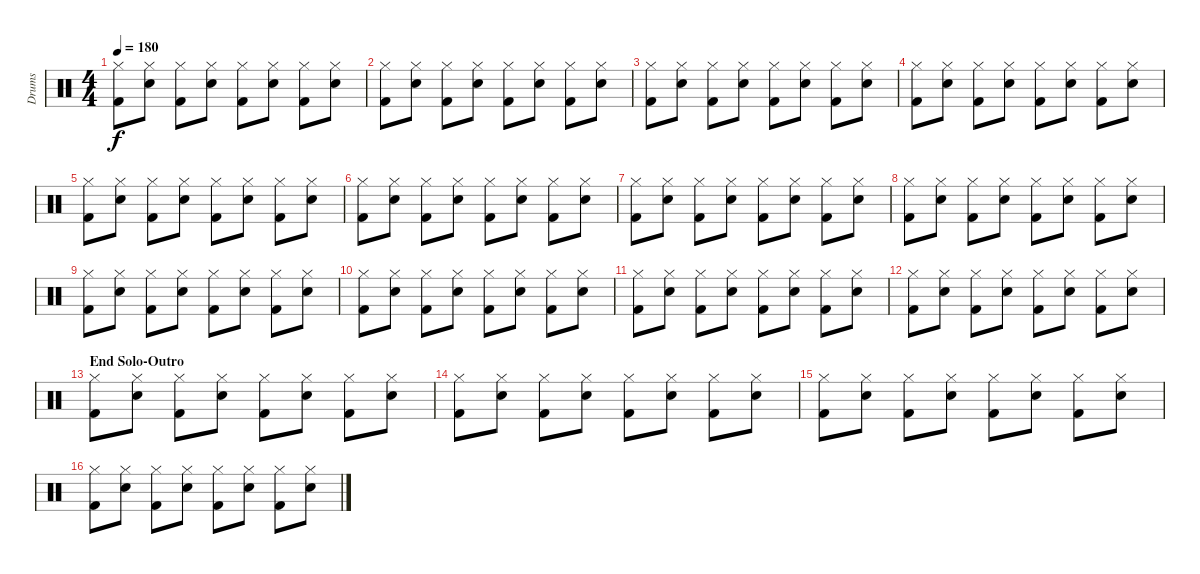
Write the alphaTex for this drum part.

\track ("Drums" "Drums") {instrument percussion}
\staff {score}
\articulation defaults
\ts (4 4)
\tempo 180
\clef neutral
\ks c
("Kick (hit) 2" "Hi-Hat (closed)").8{dy f} ("Snare (hit) 2" "Hi-Hat (closed)").8 ("Kick (hit) 2" "Hi-Hat (closed)").8 ("Snare (hit) 2" "Hi-Hat (closed)").8 ("Kick (hit) 2" "Hi-Hat (closed)").8 ("Snare (hit) 2" "Hi-Hat (closed)").8 ("Kick (hit) 2" "Hi-Hat (closed)").8 ("Snare (hit) 2" "Hi-Hat (closed)").8 |
("Kick (hit) 2" "Hi-Hat (closed)").8 ("Snare (hit) 2" "Hi-Hat (closed)").8 ("Kick (hit) 2" "Hi-Hat (closed)").8 ("Snare (hit) 2" "Hi-Hat (closed)").8 ("Kick (hit) 2" "Hi-Hat (closed)").8 ("Snare (hit) 2" "Hi-Hat (closed)").8 ("Kick (hit) 2" "Hi-Hat (closed)").8 ("Snare (hit) 2" "Hi-Hat (closed)").8 |
("Kick (hit) 2" "Hi-Hat (closed)").8 ("Snare (hit) 2" "Hi-Hat (closed)").8 ("Kick (hit) 2" "Hi-Hat (closed)").8 ("Snare (hit) 2" "Hi-Hat (closed)").8 ("Kick (hit) 2" "Hi-Hat (closed)").8 ("Snare (hit) 2" "Hi-Hat (closed)").8 ("Kick (hit) 2" "Hi-Hat (closed)").8 ("Snare (hit) 2" "Hi-Hat (closed)").8 |
("Kick (hit) 2" "Hi-Hat (closed)").8 ("Snare (hit) 2" "Hi-Hat (closed)").8 ("Kick (hit) 2" "Hi-Hat (closed)").8 ("Snare (hit) 2" "Hi-Hat (closed)").8 ("Kick (hit) 2" "Hi-Hat (closed)").8 ("Snare (hit) 2" "Hi-Hat (closed)").8 ("Kick (hit) 2" "Hi-Hat (closed)").8 ("Snare (hit) 2" "Hi-Hat (closed)").8 |
("Kick (hit) 2" "Hi-Hat (closed)").8 ("Snare (hit) 2" "Hi-Hat (closed)").8 ("Kick (hit) 2" "Hi-Hat (closed)").8 ("Snare (hit) 2" "Hi-Hat (closed)").8 ("Kick (hit) 2" "Hi-Hat (closed)").8 ("Snare (hit) 2" "Hi-Hat (closed)").8 ("Kick (hit) 2" "Hi-Hat (closed)").8 ("Snare (hit) 2" "Hi-Hat (closed)").8 |
("Kick (hit) 2" "Hi-Hat (closed)").8 ("Snare (hit) 2" "Hi-Hat (closed)").8 ("Kick (hit) 2" "Hi-Hat (closed)").8 ("Snare (hit) 2" "Hi-Hat (closed)").8 ("Kick (hit) 2" "Hi-Hat (closed)").8 ("Snare (hit) 2" "Hi-Hat (closed)").8 ("Kick (hit) 2" "Hi-Hat (closed)").8 ("Snare (hit) 2" "Hi-Hat (closed)").8 |
("Kick (hit) 2" "Hi-Hat (closed)").8 ("Snare (hit) 2" "Hi-Hat (closed)").8 ("Kick (hit) 2" "Hi-Hat (closed)").8 ("Snare (hit) 2" "Hi-Hat (closed)").8 ("Kick (hit) 2" "Hi-Hat (closed)").8 ("Snare (hit) 2" "Hi-Hat (closed)").8 ("Kick (hit) 2" "Hi-Hat (closed)").8 ("Snare (hit) 2" "Hi-Hat (closed)").8 |
("Kick (hit) 2" "Hi-Hat (closed)").8 ("Snare (hit) 2" "Hi-Hat (closed)").8 ("Kick (hit) 2" "Hi-Hat (closed)").8 ("Snare (hit) 2" "Hi-Hat (closed)").8 ("Kick (hit) 2" "Hi-Hat (closed)").8 ("Snare (hit) 2" "Hi-Hat (closed)").8 ("Kick (hit) 2" "Hi-Hat (closed)").8 ("Snare (hit) 2" "Hi-Hat (closed)").8 |
("Kick (hit) 2" "Hi-Hat (closed)").8 ("Snare (hit) 2" "Hi-Hat (closed)").8 ("Kick (hit) 2" "Hi-Hat (closed)").8 ("Snare (hit) 2" "Hi-Hat (closed)").8 ("Kick (hit) 2" "Hi-Hat (closed)").8 ("Snare (hit) 2" "Hi-Hat (closed)").8 ("Kick (hit) 2" "Hi-Hat (closed)").8 ("Snare (hit) 2" "Hi-Hat (closed)").8 |
("Kick (hit) 2" "Hi-Hat (closed)").8 ("Snare (hit) 2" "Hi-Hat (closed)").8 ("Kick (hit) 2" "Hi-Hat (closed)").8 ("Snare (hit) 2" "Hi-Hat (closed)").8 ("Kick (hit) 2" "Hi-Hat (closed)").8 ("Snare (hit) 2" "Hi-Hat (closed)").8 ("Kick (hit) 2" "Hi-Hat (closed)").8 ("Snare (hit) 2" "Hi-Hat (closed)").8 |
("Kick (hit) 2" "Hi-Hat (closed)").8 ("Snare (hit) 2" "Hi-Hat (closed)").8 ("Kick (hit) 2" "Hi-Hat (closed)").8 ("Snare (hit) 2" "Hi-Hat (closed)").8 ("Kick (hit) 2" "Hi-Hat (closed)").8 ("Snare (hit) 2" "Hi-Hat (closed)").8 ("Kick (hit) 2" "Hi-Hat (closed)").8 ("Snare (hit) 2" "Hi-Hat (closed)").8 |
("Kick (hit) 2" "Hi-Hat (closed)").8 ("Snare (hit) 2" "Hi-Hat (closed)").8 ("Kick (hit) 2" "Hi-Hat (closed)").8 ("Snare (hit) 2" "Hi-Hat (closed)").8 ("Kick (hit) 2" "Hi-Hat (closed)").8 ("Snare (hit) 2" "Hi-Hat (closed)").8 ("Kick (hit) 2" "Hi-Hat (closed)").8 ("Snare (hit) 2" "Hi-Hat (closed)").8 |
\section ("" "End Solo-Outro")
("Kick (hit) 2" "Hi-Hat (closed)").8 ("Snare (hit) 2" "Hi-Hat (closed)").8 ("Kick (hit) 2" "Hi-Hat (closed)").8 ("Snare (hit) 2" "Hi-Hat (closed)").8 ("Kick (hit) 2" "Hi-Hat (closed)").8 ("Snare (hit) 2" "Hi-Hat (closed)").8 ("Kick (hit) 2" "Hi-Hat (closed)").8 ("Snare (hit) 2" "Hi-Hat (closed)").8 |
("Kick (hit) 2" "Hi-Hat (closed)").8 ("Snare (hit) 2" "Hi-Hat (closed)").8 ("Kick (hit) 2" "Hi-Hat (closed)").8 ("Snare (hit) 2" "Hi-Hat (closed)").8 ("Kick (hit) 2" "Hi-Hat (closed)").8 ("Snare (hit) 2" "Hi-Hat (closed)").8 ("Kick (hit) 2" "Hi-Hat (closed)").8 ("Snare (hit) 2" "Hi-Hat (closed)").8 |
("Kick (hit) 2" "Hi-Hat (closed)").8 ("Snare (hit) 2" "Hi-Hat (closed)").8 ("Kick (hit) 2" "Hi-Hat (closed)").8 ("Snare (hit) 2" "Hi-Hat (closed)").8 ("Kick (hit) 2" "Hi-Hat (closed)").8 ("Snare (hit) 2" "Hi-Hat (closed)").8 ("Kick (hit) 2" "Hi-Hat (closed)").8 ("Snare (hit) 2" "Hi-Hat (closed)").8 |
("Kick (hit) 2" "Hi-Hat (closed)").8 ("Snare (hit) 2" "Hi-Hat (closed)").8 ("Kick (hit) 2" "Hi-Hat (closed)").8 ("Snare (hit) 2" "Hi-Hat (closed)").8 ("Kick (hit) 2" "Hi-Hat (closed)").8 ("Snare (hit) 2" "Hi-Hat (closed)").8 ("Kick (hit) 2" "Hi-Hat (closed)").8 ("Snare (hit) 2" "Hi-Hat (closed)").8
